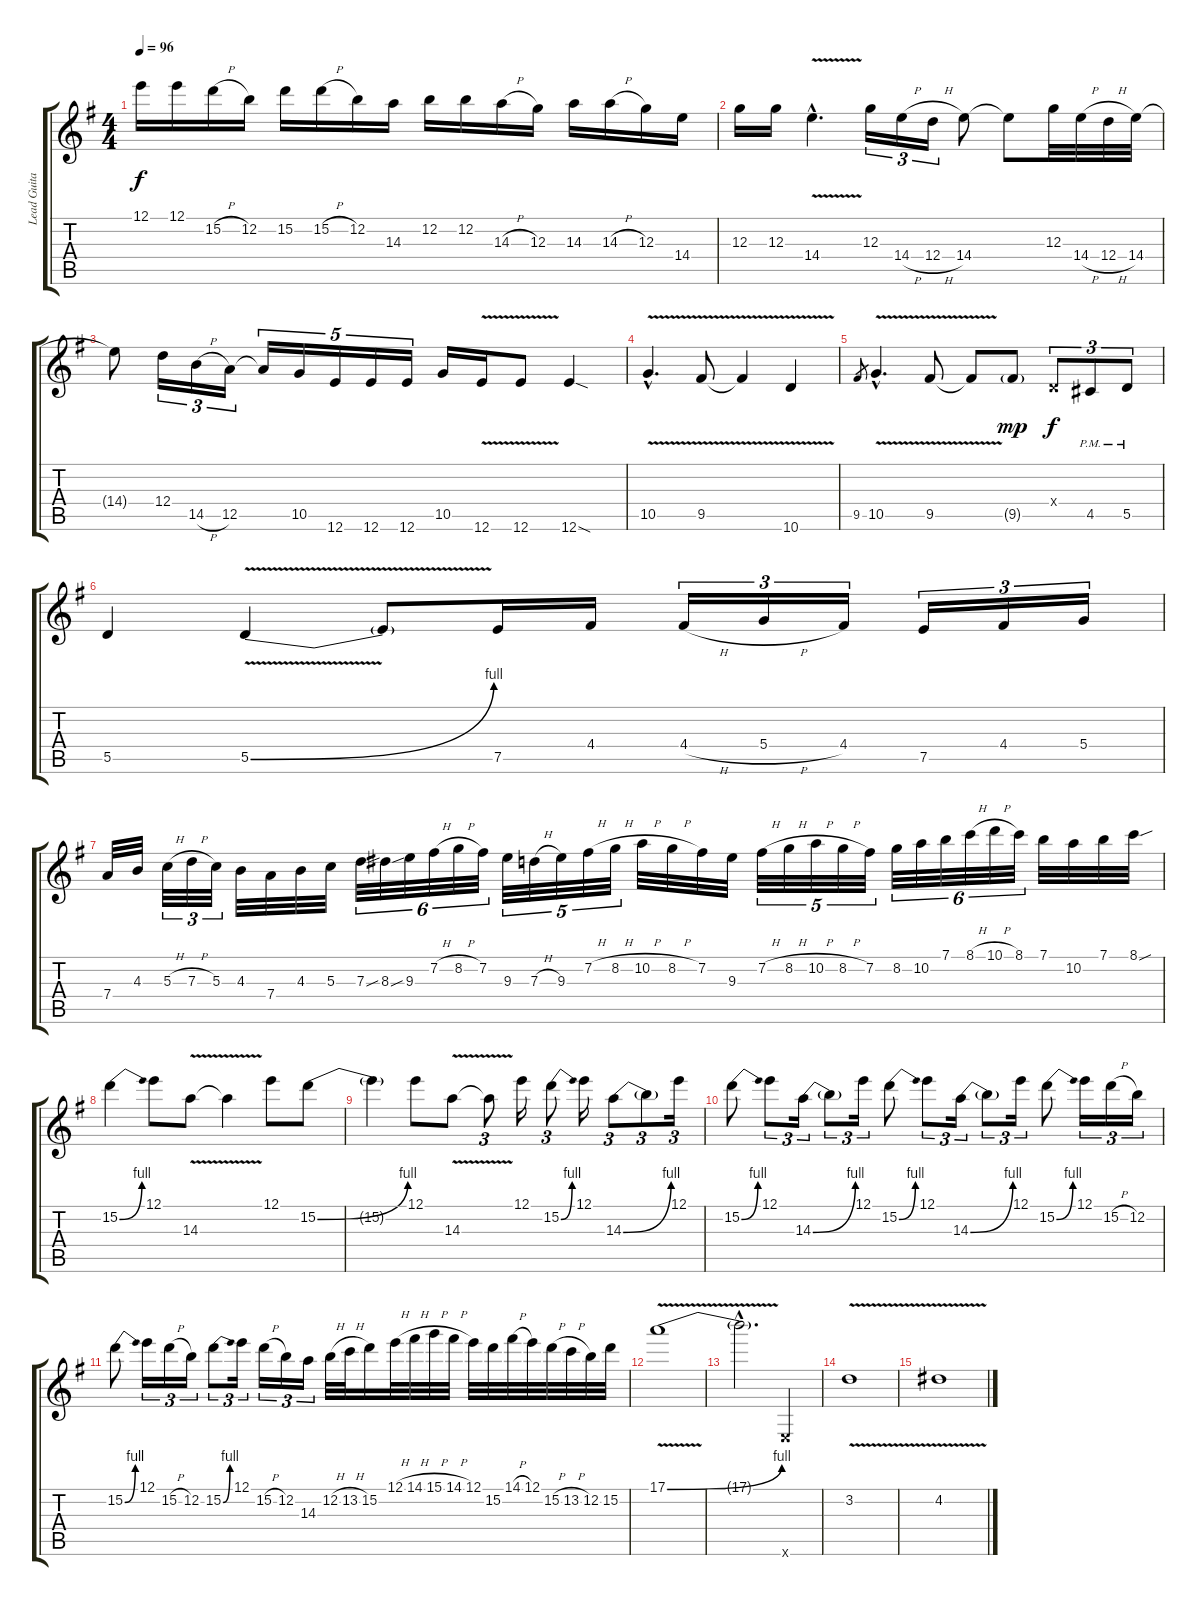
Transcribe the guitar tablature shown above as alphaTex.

\track ("Lead Guitar" "Lead Guita") {instrument distortionguitar}
\staff {score tabs}
\tuning (E4 B3 G3 D3 A2 E2) {hide}
\ts (4 4)
\tempo 96
\clef g2
\ks eminor
12.1.16{dy f} 12.1.16 15.2{h}.16 12.2.16 15.2.16 15.2{h}.16 12.2.16 14.3.16 12.2.16 12.2.16 14.3{h}.16 12.3.16 14.3.16 14.3{h}.16 12.3.16 14.4.16 |
12.3.16 12.3.16 14.4{v hac}.4{d} 12.3.16{tu (3 2)} 14.4{h}.16{tu (3 2)} 12.4{h}.16{tu (3 2)} 14.4.8 14.4{t}.8 12.3.32 14.4{h}.32 12.4{h}.32 14.4.32 |
14.4{t}.8 12.4.16{tu (3 2)} 14.5{h}.16{tu (3 2)} 12.5.16{tu (3 2)} 12.5{t}.16{tu (5 4)} 10.5.16{tu (5 4)} 12.6.16{tu (5 4)} 12.6.16{tu (5 4)} 12.6.16{tu (5 4)} 10.5.16 12.6{v}.16 12.6{v}.8 12.6{sod}.4 |
10.5{v hac}.4{d} 9.5{v}.8 9.5{t}.4 10.6{v}.4 |
9.5.8{gr} 10.5{v hac}.4{d} 9.5{v}.8 9.5{t}.8 9.5{g}.8{dy mp} 0.4{x}.8{tu (3 2) dy f} 4.5{pm}.8{tu (3 2)} 5.5{pm}.8{tu (3 2)} |
5.5.4 5.5{be (bend 0 0 60 4) v}.4 5.5{t}.8 7.5.16 4.4.16 4.4{h}.16{tu (3 2)} 5.4{h}.16{tu (3 2)} 4.4.16{tu (3 2)} 7.5.16{tu (3 2)} 4.4.16{tu (3 2)} 5.4.16{tu (3 2)} |
7.4.32 4.3.32 5.3{h}.32{tu (3 2)} 7.3{h}.32{tu (3 2)} 5.3.32{tu (3 2)} 4.3.32 7.4.32 4.3.32 5.3.32 7.3{sou}.32{tu (6 4)} 8.3{sou}.32{tu (6 4)} 9.3.32{tu (6 4)} 7.2{h}.32{tu (6 4)} 8.2{h}.32{tu (6 4)} 7.2.32{tu (6 4)} 9.3.32{tu (5 4)} 7.3{h}.32{tu (5 4)} 9.3.32{tu (5 4)} 7.2{h}.32{tu (5 4)} 8.2{h}.32{tu (5 4)} 10.2{h}.32 8.2{h}.32 7.2.32 9.3.32 7.2{h}.32{tu (5 4)} 8.2{h}.32{tu (5 4)} 10.2{h}.32{tu (5 4)} 8.2{h}.32{tu (5 4)} 7.2.32{tu (5 4)} 8.2.32{tu (6 4)} 10.2.32{tu (6 4)} 7.1.32{tu (6 4)} 8.1{h}.32{tu (6 4)} 10.1{h}.32{tu (6 4)} 8.1.32{tu (6 4)} 7.1.32 10.2.32 7.1.32 8.1{sou}.32 |
15.2{be (bend 0 0 60 4)}.4 12.1.8 14.3{v}.8 14.3{t}.4 12.1.8 15.2{be (bend 0 0 60 4)}.8 |
15.2{t}.4 12.1.8 14.3{v}.8 14.3{t}.8{tu (3 2)} 12.1.16 15.2{be (bend 0 0 60 4)}.8{tu (3 2)} 12.1.16 14.3{be (bend 0 0 60 4)}.8{tu (3 2)} 14.3{t}.8{tu (3 2)} 12.1.16{tu (3 2)} |
15.2{be (bend 0 0 60 4)}.8 12.1.8{tu (3 2)} 14.3{be (bend 0 0 60 4)}.16{tu (3 2)} 14.3{t}.8{tu (3 2)} 12.1.16{tu (3 2)} 15.2{be (bend 0 0 60 4)}.8 12.1.8{tu (3 2)} 14.3{be (bend 0 0 60 4)}.16{tu (3 2)} 14.3{t}.8{tu (3 2)} 12.1.16{tu (3 2)} 15.2{be (bend 0 0 60 4)}.8 12.1.16{tu (3 2)} 15.2{h}.16{tu (3 2)} 12.2.16{tu (3 2)} |
15.2{be (bend 0 0 60 4)}.8 12.1.16{tu (3 2)} 15.2{h}.16{tu (3 2)} 12.2.16{tu (3 2)} 15.2{be (bend 0 0 60 4)}.8{tu (3 2)} 12.1.16{tu (3 2)} 15.2{h}.16{tu (3 2)} 12.2.16{tu (3 2)} 14.3.16{tu (3 2)} 12.2{h}.32 13.2{h}.32 15.2.16 12.1{h}.32 14.1{h}.32 15.1{h}.32 14.1{h}.32 12.1.32 15.2.32 14.1{h}.32 12.1.32 15.2{h}.32 13.2{h}.32 12.2.32 15.2.32 |
17.1{be (bend 0 0 60 4) v}.1 |
17.1{hac t}.2{d} 0.6{x}.4 |
3.2{v}.1 |
4.2{v}.1
